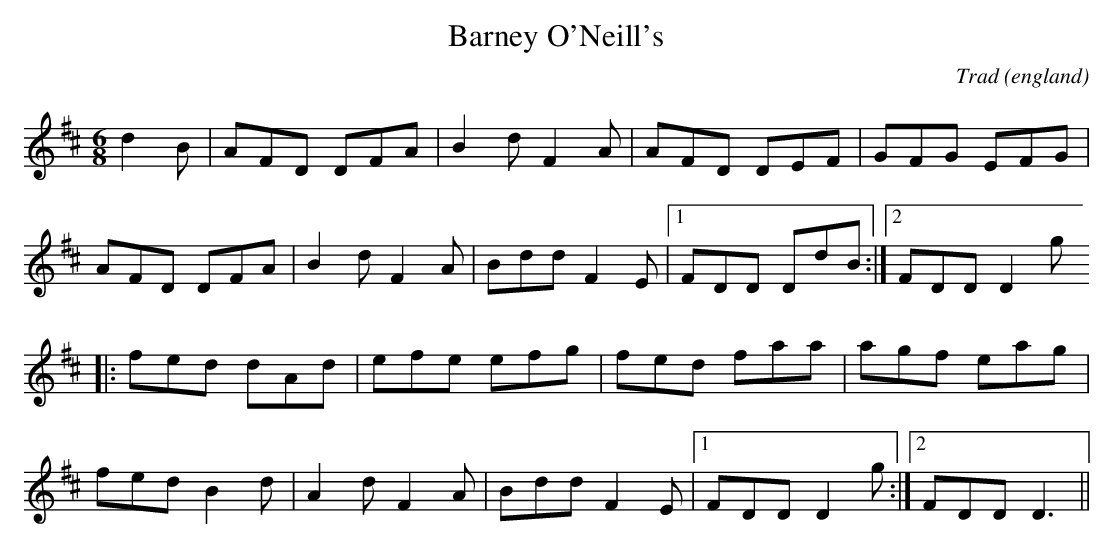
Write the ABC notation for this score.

X:1
T:Barney O'Neill's
O:england
C:Trad
M:6/8
L:1/8
K:D
L:1/8
d2B|AFD DFA|B2d F2A|AFD DEF|GFG EFG|
AFD DFA|B2d F2A|Bdd F2E|1 FDD DdB:|2 FDD D2g
|:fed dAd|efe efg|fed faa|agf eag|
fed B2d|A2d F2A|Bdd F2E|1 FDD D2g:|2 FDD D3||
